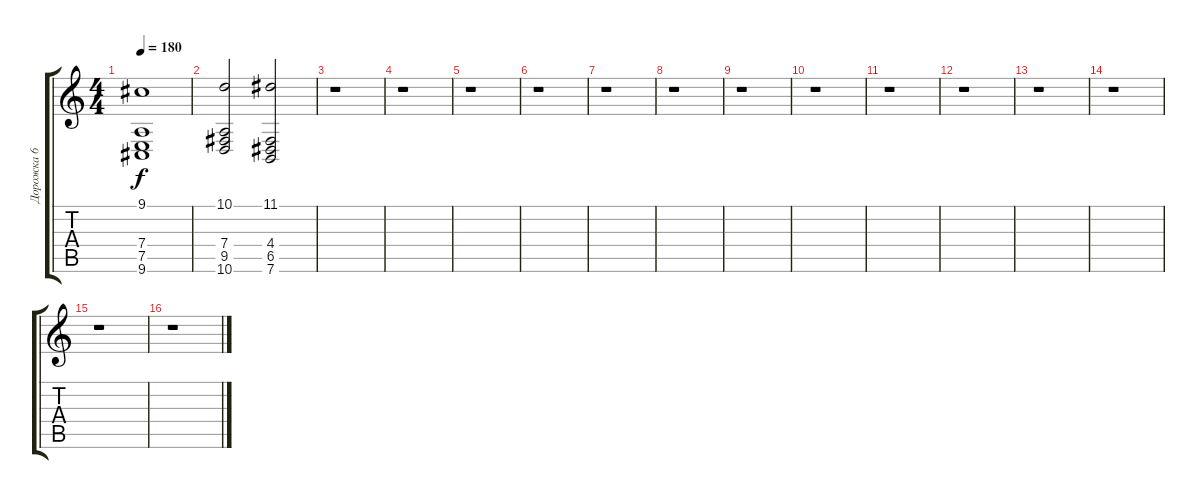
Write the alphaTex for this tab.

\track ("Дорожка 6" "Дорожка 6") {instrument stringensemble2}
\staff {score tabs}
\tuning (E4 B3 G3 D3 A2 E2) {hide}
\ts (4 4)
\tempo 180
\clef g2
\ks c
(9.1 7.4 7.5 9.6).1{dy f} |
(10.1 7.4 9.5 10.6).2 (11.1 4.4 6.5 7.6).2 |
r.1 |
r.1 |
r.1 |
r.1 |
r.1 |
r.1 |
r.1 |
r.1 |
r.1 |
r.1 |
r.1 |
r.1 |
r.1 |
r.1
